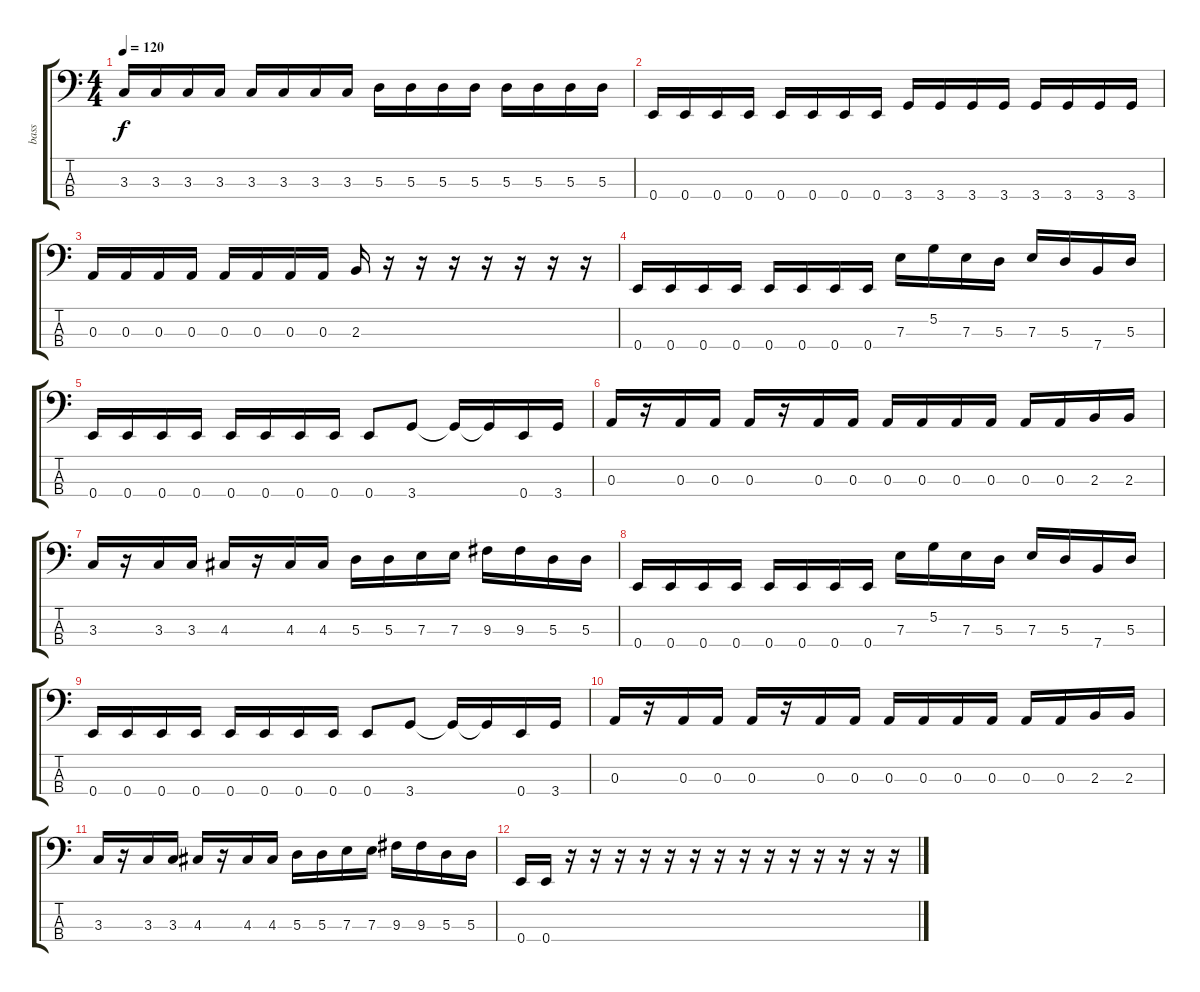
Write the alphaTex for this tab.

\track ("bass" "bass") {instrument electricbassfinger}
\staff {score tabs}
\tuning (G2 D2 A1 E1) {hide}
\ts (4 4)
\tempo 120
\clef f4
\ks c
3.3.16{dy f} 3.3.16 3.3.16 3.3.16 3.3.16 3.3.16 3.3.16 3.3.16 5.3.16 5.3.16 5.3.16 5.3.16 5.3.16 5.3.16 5.3.16 5.3.16 |
0.4.16 0.4.16 0.4.16 0.4.16 0.4.16 0.4.16 0.4.16 0.4.16 3.4.16 3.4.16 3.4.16 3.4.16 3.4.16 3.4.16 3.4.16 3.4.16 |
0.3.16 0.3.16 0.3.16 0.3.16 0.3.16 0.3.16 0.3.16 0.3.16 2.3.16 r.16 r.16 r.16 r.16 r.16 r.16 r.16 |
0.4.16 0.4.16 0.4.16 0.4.16 0.4.16 0.4.16 0.4.16 0.4.16 7.3.16 5.2.16 7.3.16 5.3.16 7.3.16 5.3.16 7.4.16 5.3.16 |
0.4.16 0.4.16 0.4.16 0.4.16 0.4.16 0.4.16 0.4.16 0.4.16 0.4.8 3.4.8 3.4{t}.16 3.4{t}.16 0.4.16 3.4.16 |
0.3.16 r.16 0.3.16 0.3.16 0.3.16 r.16 0.3.16 0.3.16 0.3.16 0.3.16 0.3.16 0.3.16 0.3.16 0.3.16 2.3.16 2.3.16 |
3.3.16 r.16 3.3.16 3.3.16 4.3.16 r.16 4.3.16 4.3.16 5.3.16 5.3.16 7.3.16 7.3.16 9.3.16 9.3.16 5.3.16 5.3.16 |
0.4.16 0.4.16 0.4.16{txt ""} 0.4.16 0.4.16 0.4.16 0.4.16 0.4.16 7.3.16 5.2.16 7.3.16 5.3.16 7.3.16 5.3.16 7.4.16 5.3.16 |
0.4.16 0.4.16 0.4.16 0.4.16 0.4.16 0.4.16 0.4.16 0.4.16 0.4.8 3.4.8 3.4{t}.16 3.4{t}.16 0.4.16 3.4.16 |
0.3.16 r.16 0.3.16 0.3.16 0.3.16 r.16 0.3.16 0.3.16 0.3.16 0.3.16 0.3.16 0.3.16 0.3.16 0.3.16 2.3.16 2.3.16 |
3.3.16 r.16 3.3.16 3.3.16 4.3.16 r.16 4.3.16 4.3.16 5.3.16 5.3.16 7.3.16 7.3.16 9.3.16 9.3.16 5.3.16 5.3.16 |
0.4.16 0.4.16 r.16 r.16 r.16 r.16 r.16 r.16 r.16 r.16 r.16 r.16 r.16 r.16 r.16 r.16
